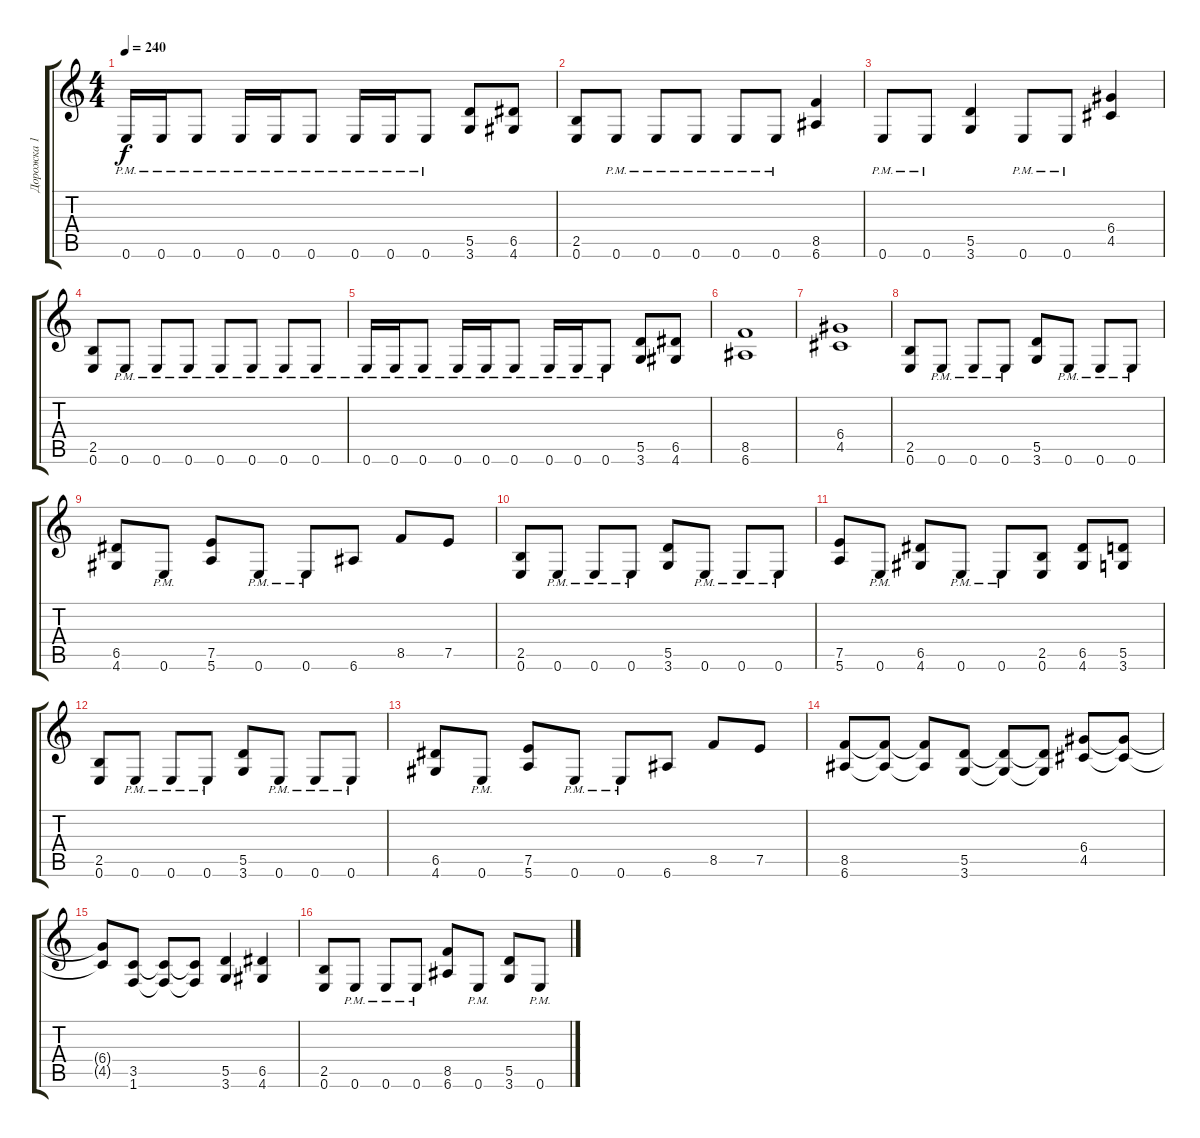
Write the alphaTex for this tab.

\track ("Дорожка 1" "Дорожка 1") {instrument distortionguitar}
\staff {score tabs}
\tuning (E4 B3 G3 D3 A2 E2) {hide}
\ts (4 4)
\tempo 240
\clef g2
\ks c
0.6{pm}.16{dy f} 0.6{pm}.16 0.6{pm}.8 0.6{pm}.16 0.6{pm}.16 0.6{pm}.8 0.6{pm}.16 0.6{pm}.16 0.6{pm}.8 (5.5 3.6).8 (6.5 4.6).8 |
(2.5 0.6).8 0.6{pm}.8 0.6{pm}.8 0.6{pm}.8 0.6{pm}.8 0.6{pm}.8 (8.5 6.6).4 |
0.6{pm}.8 0.6{pm}.8 (5.5 3.6).4 0.6{pm}.8 0.6{pm}.8 (6.4 4.5).4 |
(2.5 0.6).8 0.6{pm}.8 0.6{pm}.8 0.6{pm}.8 0.6{pm}.8 0.6{pm}.8 0.6{pm}.8 0.6{pm}.8 |
0.6{pm}.16 0.6{pm}.16 0.6{pm}.8 0.6{pm}.16 0.6{pm}.16 0.6{pm}.8 0.6{pm}.16 0.6{pm}.16 0.6{pm}.8 (5.5 3.6).8 (6.5 4.6).8 |
(8.5 6.6).1 |
(6.4 4.5).1 |
(2.5 0.6).8 0.6{pm}.8 0.6{pm}.8 0.6{pm}.8 (5.5 3.6).8 0.6{pm}.8 0.6{pm}.8 0.6{pm}.8 |
(6.5 4.6).8 0.6{pm}.8 (7.5 5.6).8 0.6{pm}.8 0.6{pm}.8 6.6.8 8.5.8 7.5.8 |
(2.5 0.6).8 0.6{pm}.8 0.6{pm}.8 0.6{pm}.8 (5.5 3.6).8 0.6{pm}.8 0.6{pm}.8 0.6{pm}.8 |
(7.5 5.6).8 0.6{pm}.8 (6.5 4.6).8 0.6{pm}.8 0.6{pm}.8 (2.5 0.6).8 (6.5 4.6).8 (5.5 3.6).8 |
(2.5 0.6).8 0.6{pm}.8 0.6{pm}.8 0.6{pm}.8 (5.5 3.6).8 0.6{pm}.8 0.6{pm}.8 0.6{pm}.8 |
(6.5 4.6).8 0.6{pm}.8 (7.5 5.6).8 0.6{pm}.8 0.6{pm}.8 6.6.8 8.5.8 7.5.8 |
(8.5 6.6).8 (8.5{t} 6.6{t}).8 (8.5{t} 6.6{t}).8 (5.5 3.6).8 (5.5{t} 3.6{t}).8 (5.5{t} 3.6{t}).8 (6.4 4.5).8 (6.4{t} 4.5{t}).8 |
(6.4{t} 4.5{t}).8 (3.5 1.6).8 (3.5{t} 1.6{t}).8 (3.5{t} 1.6{t}).8 (5.5 3.6).4 (6.5 4.6).4 |
(2.5 0.6).8 0.6{pm}.8 0.6{pm}.8 0.6{pm}.8 (8.5 6.6).8 0.6{pm}.8 (5.5 3.6).8 0.6{pm}.8
